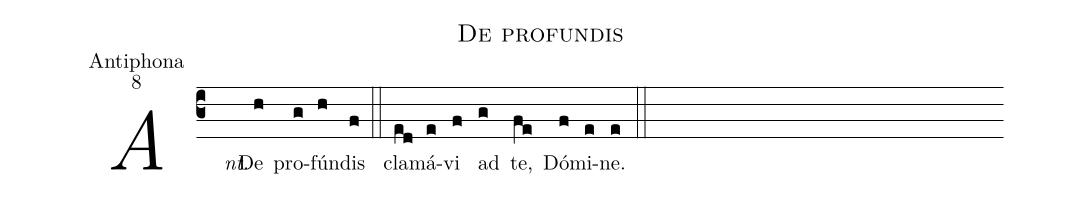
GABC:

name:De profundis;
office-part:Antiphona;
mode:8;
%%
(c3) <i>Ant.</i>() De(h) pro(g)fún(h)dis(f) (::)
cla(ed)má(e)vi(f) ad(g) te,(fe) Dó(f)mi(e)ne.(e) (::)
